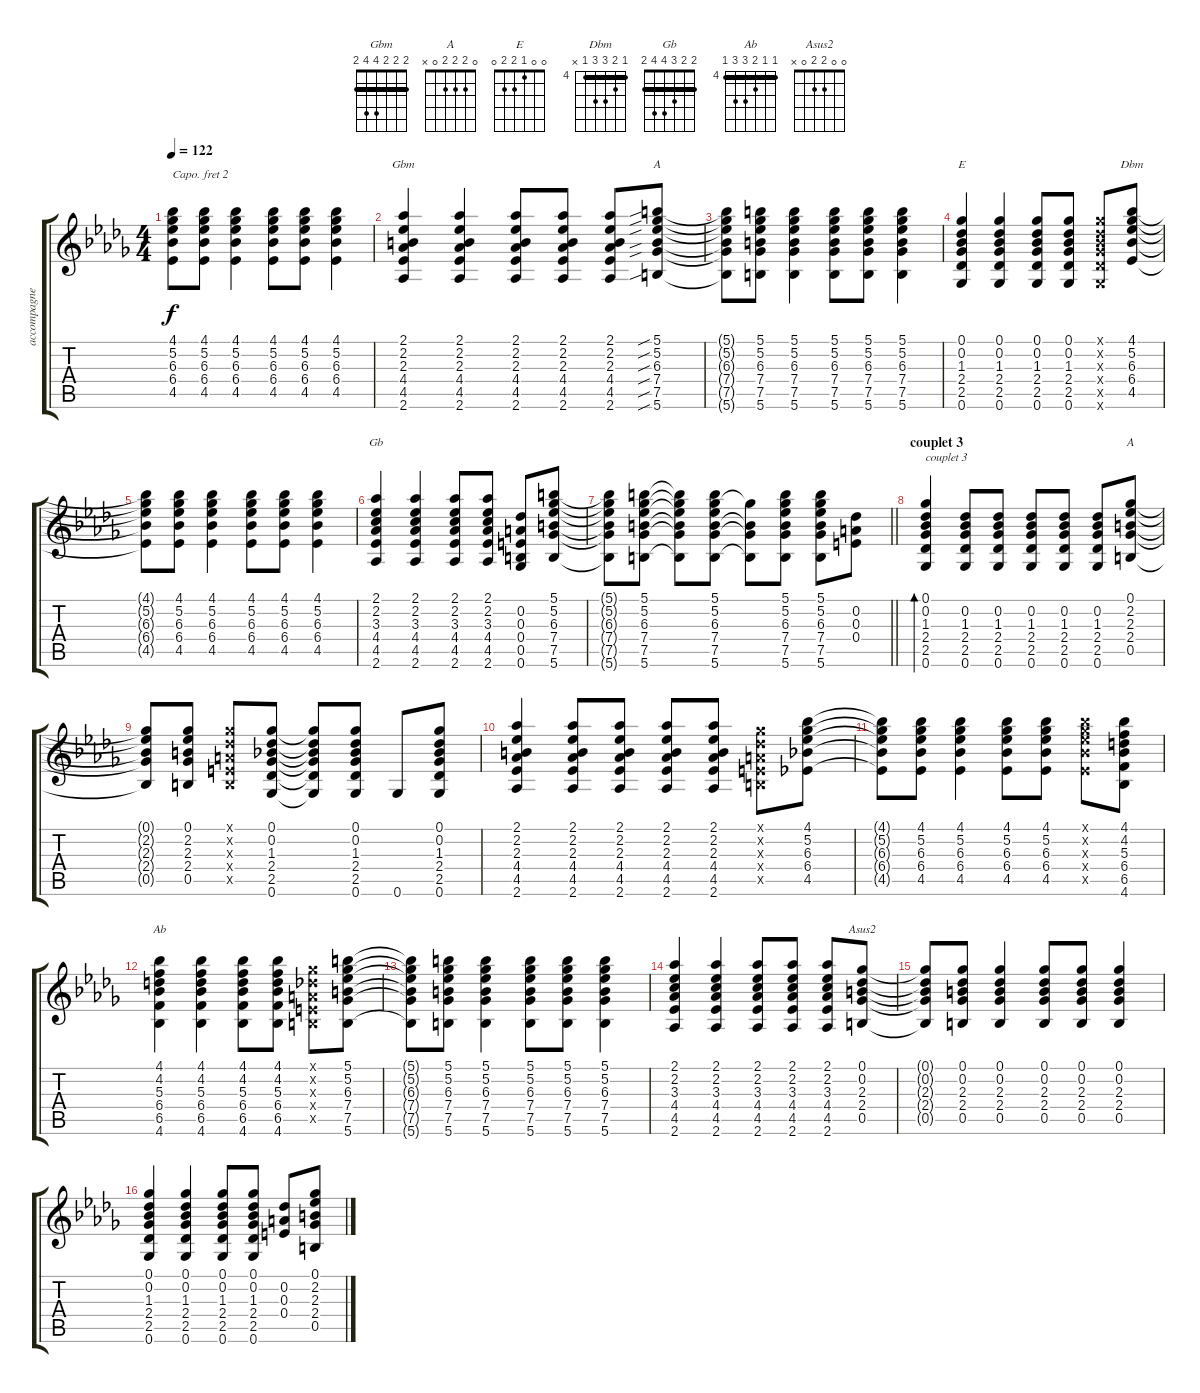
\track ("accompagnement" "accompagne") {instrument acousticguitarsteel}
\staff {score tabs}
\capo 2
\tuning (E4 B3 G3 D3 A2 E2) {hide}
\chord ("Gbm" 2 2 2 4 4 2) {barre 2}
\chord ("A" 5 5 6 7 7 5) {firstfret 5 barre 5}
\chord ("E" 0 0 1 2 2 0)
\chord ("Dbm" 4 5 6 6 4 x) {firstfret 4 barre 4}
\chord ("Gb" 2 2 3 4 4 2) {barre 2}
\chord ("A" 0 2 2 2 0 x)
\chord ("Ab" 4 4 5 6 6 4) {firstfret 4 barre 4}
\chord ("Asus2" 0 0 2 2 0 x)
\ts (4 4)
\tempo 122
\clef g2
\ks db
(4.1{t} 5.2{t} 6.3{t} 6.4{t} 4.5{t}).8{dy f} (4.1 5.2 6.3 6.4 4.5).8 (4.1 5.2 6.3 6.4 4.5).4 (4.1 5.2 6.3 6.4 4.5).8 (4.1 5.2 6.3 6.4 4.5).8 (4.1 5.2 6.3 6.4 4.5).4 |
(2.1 2.2 2.3 4.4 4.5 2.6).4{ch "Gbm"} (2.1 2.2 2.3 4.4 4.5 2.6).4 (2.1 2.2 2.3 4.4 4.5 2.6).8 (2.1 2.2 2.3 4.4 4.5 2.6).8 (2.1 2.2 2.3 4.4 4.5 2.6).8 (5.1{sib} 5.2{sib} 6.3{sib} 7.4{sib} 7.5{sib} 5.6{sib}).8{ch "A"} |
(5.1{t} 5.2{t} 6.3{t} 7.4{t} 7.5{t} 5.6{t}).8 (5.1 5.2 6.3 7.4 7.5 5.6).8 (5.1 5.2 6.3 7.4 7.5 5.6).4 (5.1 5.2 6.3 7.4 7.5 5.6).8 (5.1 5.2 6.3 7.4 7.5 5.6).8 (5.1 5.2 6.3 7.4 7.5 5.6).4 |
(0.1 0.2 1.3 2.4 2.5 0.6).4{ch "E"} (0.1 0.2 1.3 2.4 2.5 0.6).4 (0.1 0.2 1.3 2.4 2.5 0.6).8 (0.1 0.2 1.3 2.4 2.5 0.6).8 (0.1{x} 0.2{x} 1.3{x} 2.4{x} 2.5{x} 0.6{x}).8 (4.1 5.2 6.3 6.4 4.5).8{ch "Dbm"} |
(4.1{t} 5.2{t} 6.3{t} 6.4{t} 4.5{t}).8 (4.1 5.2 6.3 6.4 4.5).8 (4.1 5.2 6.3 6.4 4.5).4 (4.1 5.2 6.3 6.4 4.5).8 (4.1 5.2 6.3 6.4 4.5).8 (4.1 5.2 6.3 6.4 4.5).4 |
(2.1 2.2 3.3 4.4 4.5 2.6).4{ch "Gb"} (2.1 2.2 3.3 4.4 4.5 2.6).4 (2.1 2.2 3.3 4.4 4.5 2.6).8 (2.1 2.2 3.3 4.4 4.5 2.6).8 (0.2 0.3 0.4 0.5 0.6).8 (5.1 5.2 6.3 7.4 7.5 5.6).8 |
\barLineRight lightlight
(5.1{t} 5.2{t} 6.3{t} 7.4{t} 7.5{t} 5.6{t}).8 (5.1 5.2 6.3 7.4 7.5 5.6).8 (5.1{t} 5.2{t} 6.3{t} 7.4{t} 7.5{t} 5.6{t}).8 (5.1 5.2 6.3 7.4 7.5 5.6).8 (5.2{t} 7.4{t} 7.5{t} 5.6{t}).8 (5.1 5.2 6.3 7.4 7.5 5.6).8 (5.1 5.2 6.3 7.4 7.5 5.6).8 (0.2 0.3 0.4).8 |
\section ("" "couplet 3")
(0.1 0.2 1.3 2.4 2.5 0.6).4{bd 120 txt "couplet 3"} (0.2 1.3 2.4 2.5 0.6).8 (0.2 1.3 2.4 2.5 0.6).8 (0.2 1.3 2.4 2.5 0.6).8 (0.2 1.3 2.4 2.5 0.6).8 (0.2 1.3 2.4 2.5 0.6).8 (0.1 2.2 2.3 2.4 0.5).8{ch "A"} |
(0.1{t} 2.2{t} 2.3{t} 2.4{t} 0.5{t}).8 (0.1 2.2 2.3 2.4 0.5).8 (0.1{x} 0.2{x} 0.3{x} 0.4{x} 0.5{x}).8 (0.1 0.2 1.3 2.4 2.5 0.6).8 (0.1{t} 0.2{t} 1.3{t} 2.4{t} 2.5{t} 0.6{t}).8 (0.1 0.2 1.3 2.4 2.5 0.6).8 0.6.8 (0.1 0.2 1.3 2.4 2.5 0.6).8 |
(2.1 2.2 2.3 4.4 4.5 2.6).4 (2.1 2.2 2.3 4.4 4.5 2.6).8 (2.1 2.2 2.3 4.4 4.5 2.6).8 (2.1 2.2 2.3 4.4 4.5 2.6).8 (2.1 2.2 2.3 4.4 4.5 2.6).8 (0.1{x} 0.2{x} 0.3{x} 0.4{x} 0.5{x}).8 (4.1 5.2 6.3 6.4 4.5).8 |
(4.1{t} 5.2{t} 6.3{t} 6.4{t} 4.5{t}).8 (4.1 5.2 6.3 6.4 4.5).8 (4.1 5.2 6.3 6.4 4.5).4 (4.1 5.2 6.3 6.4 4.5).8 (4.1 5.2 6.3 6.4 4.5).8 (4.1{x} 5.2{x} 6.3{x} 6.4{x} 4.5{x}).8 (4.1 4.2 5.3 6.4 6.5 4.6).8 |
(4.1 4.2 5.3 6.4 6.5 4.6).4{ch "Ab"} (4.1 4.2 5.3 6.4 6.5 4.6).4 (4.1 4.2 5.3 6.4 6.5 4.6).8 (4.1 4.2 5.3 6.4 6.5 4.6).8 (0.1{x} 0.2{x} 0.3{x} 0.4{x} 0.5{x}).8 (5.1 5.2 6.3 7.4 7.5 5.6).8 |
(5.1{t} 5.2{t} 6.3{t} 7.4{t} 7.5{t} 5.6{t}).8 (5.1 5.2 6.3 7.4 7.5 5.6).8 (5.1 5.2 6.3 7.4 7.5 5.6).4 (5.1 5.2 6.3 7.4 7.5 5.6).8 (5.1 5.2 6.3 7.4 7.5 5.6).8 (5.1 5.2 6.3 7.4 7.5 5.6).4 |
(2.1 2.2 3.3 4.4 4.5 2.6).4 (2.1 2.2 3.3 4.4 4.5 2.6).4 (2.1 2.2 3.3 4.4 4.5 2.6).8 (2.1 2.2 3.3 4.4 4.5 2.6).8 (2.1 2.2 3.3 4.4 4.5 2.6).8 (0.1 0.2 2.3 2.4 0.5).8{ch "Asus2"} |
(0.1{t} 0.2{t} 2.3{t} 2.4{t} 0.5{t}).8 (0.1 0.2 2.3 2.4 0.5).8 (0.1 0.2 2.3 2.4 0.5).4 (0.1 0.2 2.3 2.4 0.5).8 (0.1 0.2 2.3 2.4 0.5).8 (0.1 0.2 2.3 2.4 0.5).4 |
(0.1 0.2 1.3 2.4 2.5 0.6).4 (0.1 0.2 1.3 2.4 2.5 0.6).4 (0.1 0.2 1.3 2.4 2.5 0.6).8 (0.1 0.2 1.3 2.4 2.5 0.6).8 (0.2 0.3 0.4).8 (0.1 2.2 2.3 2.4 0.5).8
